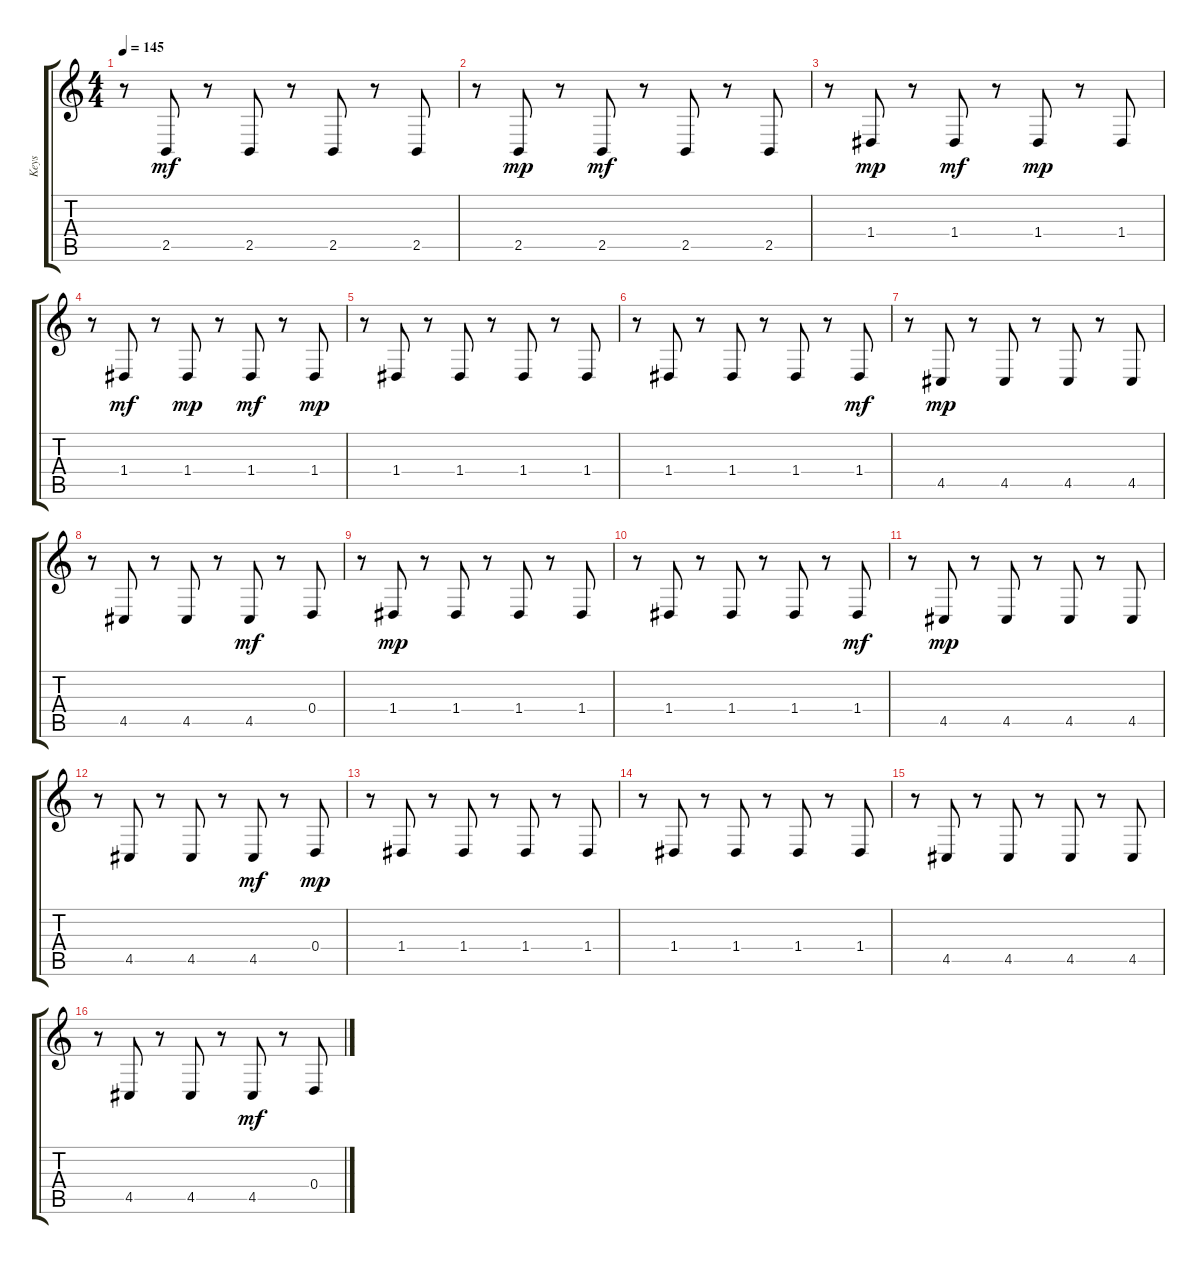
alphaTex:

\track ("Keys" "Keys") {instrument pad3polysynth}
\staff {score tabs}
\tuning (E4 B3 G3 D3 A2 E2) {hide}
\ts (4 4)
\tempo 145
\clef g2
\ks c
r.8{dy mf} 2.5.8 r.8 2.5.8 r.8 2.5.8 r.8 2.5.8 |
r.8 2.5.8{dy mp} r.8 2.5.8{dy mf} r.8 2.5.8 r.8 2.5.8 |
r.8 1.4.8{dy mp} r.8 1.4.8{dy mf} r.8 1.4.8{dy mp} r.8 1.4.8 |
r.8 1.4.8{dy mf} r.8 1.4.8{dy mp} r.8 1.4.8{dy mf} r.8 1.4.8{dy mp} |
r.8 1.4.8 r.8 1.4.8 r.8 1.4.8 r.8 1.4.8 |
r.8 1.4.8 r.8 1.4.8 r.8 1.4.8 r.8 1.4.8{dy mf} |
r.8 4.5.8{dy mp} r.8 4.5.8 r.8 4.5.8 r.8 4.5.8 |
r.8 4.5.8 r.8 4.5.8 r.8 4.5.8{dy mf} r.8 0.4.8 |
r.8 1.4.8{dy mp} r.8 1.4.8 r.8 1.4.8 r.8 1.4.8 |
r.8 1.4.8 r.8 1.4.8 r.8 1.4.8 r.8 1.4.8{dy mf} |
r.8 4.5.8{dy mp} r.8 4.5.8 r.8 4.5.8 r.8 4.5.8 |
r.8 4.5.8 r.8 4.5.8 r.8 4.5.8{dy mf} r.8 0.4.8{dy mp} |
r.8 1.4.8 r.8 1.4.8 r.8 1.4.8 r.8 1.4.8 |
r.8 1.4.8 r.8 1.4.8 r.8 1.4.8 r.8 1.4.8 |
r.8 4.5.8 r.8 4.5.8 r.8 4.5.8 r.8 4.5.8 |
r.8 4.5.8 r.8 4.5.8 r.8 4.5.8{dy mf} r.8 0.4.8
